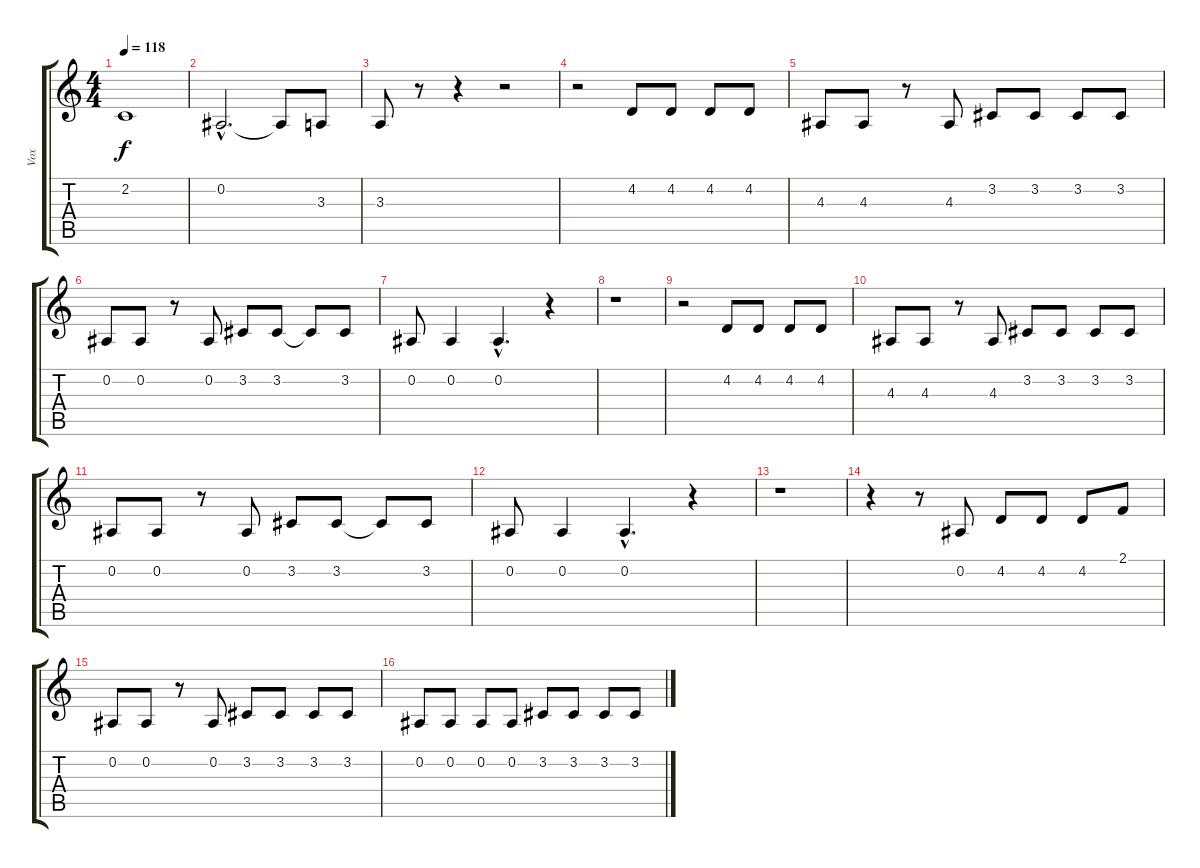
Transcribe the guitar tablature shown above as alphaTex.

\track ("Vox" "Vox") {instrument drawbarorgan}
\staff {score tabs}
\tuning (Eb4 Bb3 Gb3 Db3 Ab2 Eb2) {hide}
\ts (4 4)
\tempo 118
\clef g2
\ks c
2.2.1{dy f} |
0.2{hac}.2{d} 0.2{t}.8 3.3.8 |
3.3.8 r.8 r.4 r.2 |
r.2 4.2.8 4.2.8 4.2.8 4.2.8 |
4.3.8 4.3.8 r.8 4.3.8 3.2.8 3.2.8 3.2.8 3.2.8 |
0.2.8 0.2.8 r.8 0.2.8 3.2.8 3.2.8 3.2{t}.8 3.2.8 |
0.2.8 0.2.4 0.2{hac}.4{d} r.4 |
r.1 |
r.2 4.2.8 4.2.8 4.2.8 4.2.8 |
4.3.8 4.3.8 r.8 4.3.8 3.2.8 3.2.8 3.2.8 3.2.8 |
0.2.8 0.2.8 r.8 0.2.8 3.2.8 3.2.8 3.2{t}.8 3.2.8 |
0.2.8 0.2.4 0.2{hac}.4{d} r.4 |
r.1 |
r.4 r.8 0.2.8 4.2.8 4.2.8 4.2.8 2.1.8 |
0.2.8 0.2.8 r.8 0.2.8 3.2.8 3.2.8 3.2.8 3.2.8 |
0.2.8 0.2.8 0.2.8 0.2.8 3.2.8 3.2.8 3.2.8 3.2.8
